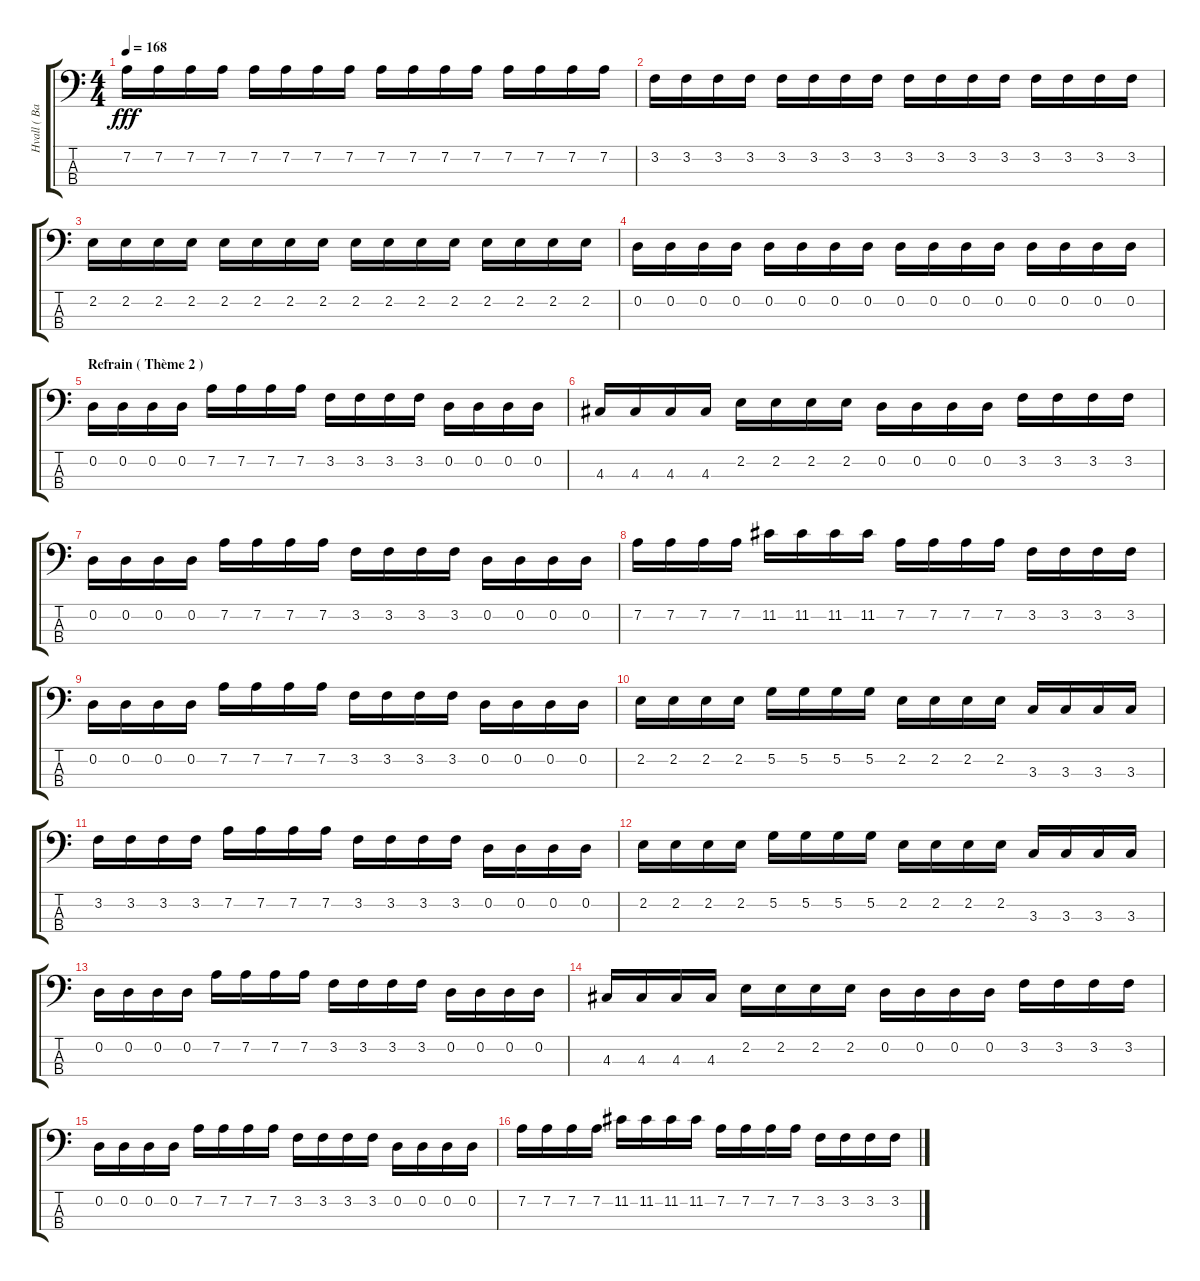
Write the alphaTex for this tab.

\track ("Hvall ( Basse )" "Hvall ( Ba") {instrument electricbassfinger}
\staff {score tabs}
\tuning (G2 D2 A1 E1) {hide}
\ts (4 4)
\tempo 168
\clef f4
\ks c
7.2.16{dy fff} 7.2.16 7.2.16 7.2.16 7.2.16 7.2.16 7.2.16 7.2.16 7.2.16 7.2.16 7.2.16 7.2.16 7.2.16 7.2.16 7.2.16 7.2.16 |
3.2.16 3.2.16 3.2.16 3.2.16 3.2.16 3.2.16 3.2.16 3.2.16 3.2.16 3.2.16 3.2.16 3.2.16 3.2.16 3.2.16 3.2.16 3.2.16 |
2.2.16 2.2.16 2.2.16 2.2.16 2.2.16 2.2.16 2.2.16 2.2.16 2.2.16 2.2.16 2.2.16 2.2.16 2.2.16 2.2.16 2.2.16 2.2.16 |
0.2.16 0.2.16 0.2.16 0.2.16 0.2.16 0.2.16 0.2.16 0.2.16 0.2.16 0.2.16 0.2.16 0.2.16 0.2.16 0.2.16 0.2.16 0.2.16 |
\section ("" "Refrain ( Thème 2 )")
0.2.16 0.2.16 0.2.16 0.2.16 7.2.16 7.2.16 7.2.16 7.2.16 3.2.16 3.2.16 3.2.16 3.2.16 0.2.16 0.2.16 0.2.16 0.2.16 |
4.3.16 4.3.16 4.3.16 4.3.16 2.2.16 2.2.16 2.2.16 2.2.16 0.2.16 0.2.16 0.2.16 0.2.16 3.2.16 3.2.16 3.2.16 3.2.16 |
0.2.16 0.2.16 0.2.16 0.2.16 7.2.16 7.2.16 7.2.16 7.2.16 3.2.16 3.2.16 3.2.16 3.2.16 0.2.16 0.2.16 0.2.16 0.2.16 |
7.2.16 7.2.16 7.2.16 7.2.16 11.2.16 11.2.16 11.2.16 11.2.16 7.2.16 7.2.16 7.2.16 7.2.16 3.2.16 3.2.16 3.2.16 3.2.16 |
0.2.16 0.2.16 0.2.16 0.2.16 7.2.16 7.2.16 7.2.16 7.2.16 3.2.16 3.2.16 3.2.16 3.2.16 0.2.16 0.2.16 0.2.16 0.2.16 |
2.2.16 2.2.16 2.2.16 2.2.16 5.2.16 5.2.16 5.2.16 5.2.16 2.2.16 2.2.16 2.2.16 2.2.16 3.3.16 3.3.16 3.3.16 3.3.16 |
3.2.16 3.2.16 3.2.16 3.2.16 7.2.16 7.2.16 7.2.16 7.2.16 3.2.16 3.2.16 3.2.16 3.2.16 0.2.16 0.2.16 0.2.16 0.2.16 |
2.2.16 2.2.16 2.2.16 2.2.16 5.2.16 5.2.16 5.2.16 5.2.16 2.2.16 2.2.16 2.2.16 2.2.16 3.3.16 3.3.16 3.3.16 3.3.16 |
0.2.16 0.2.16 0.2.16 0.2.16 7.2.16 7.2.16 7.2.16 7.2.16 3.2.16 3.2.16 3.2.16 3.2.16 0.2.16 0.2.16 0.2.16 0.2.16 |
4.3.16 4.3.16 4.3.16 4.3.16 2.2.16 2.2.16 2.2.16 2.2.16 0.2.16 0.2.16 0.2.16 0.2.16 3.2.16 3.2.16 3.2.16 3.2.16 |
0.2.16 0.2.16 0.2.16 0.2.16 7.2.16 7.2.16 7.2.16 7.2.16 3.2.16 3.2.16 3.2.16 3.2.16 0.2.16 0.2.16 0.2.16 0.2.16 |
7.2.16 7.2.16 7.2.16 7.2.16 11.2.16 11.2.16 11.2.16 11.2.16 7.2.16 7.2.16 7.2.16 7.2.16 3.2.16 3.2.16 3.2.16 3.2.16
